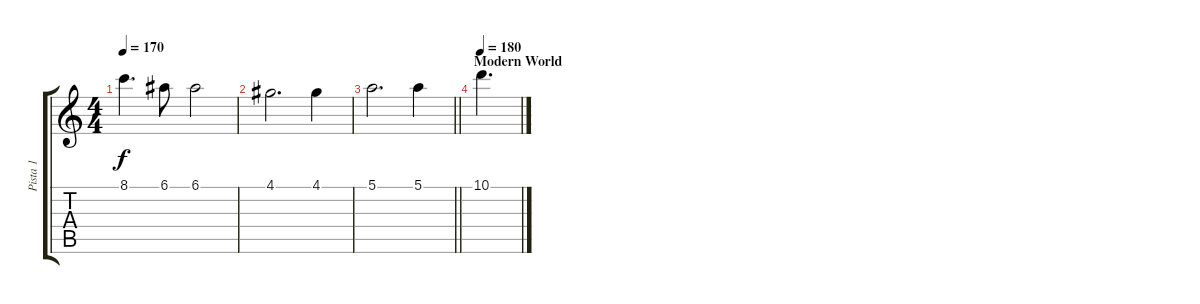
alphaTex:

\track ("Pista 1" "Pista 1") {instrument distortionguitar}
\staff {score tabs}
\tuning (E4 B3 G3 D3 A2 E2) {hide}
\ts (4 4)
\tempo 170
\clef g2
\ks c
8.1.4{d dy f} 6.1.8 6.1.2 |
4.1.2{d} 4.1.4 |
\barLineRight lightlight
5.1.2{d} 5.1.4 |
\section ("" "Modern World")
\tempo 180
10.1.4{d}
